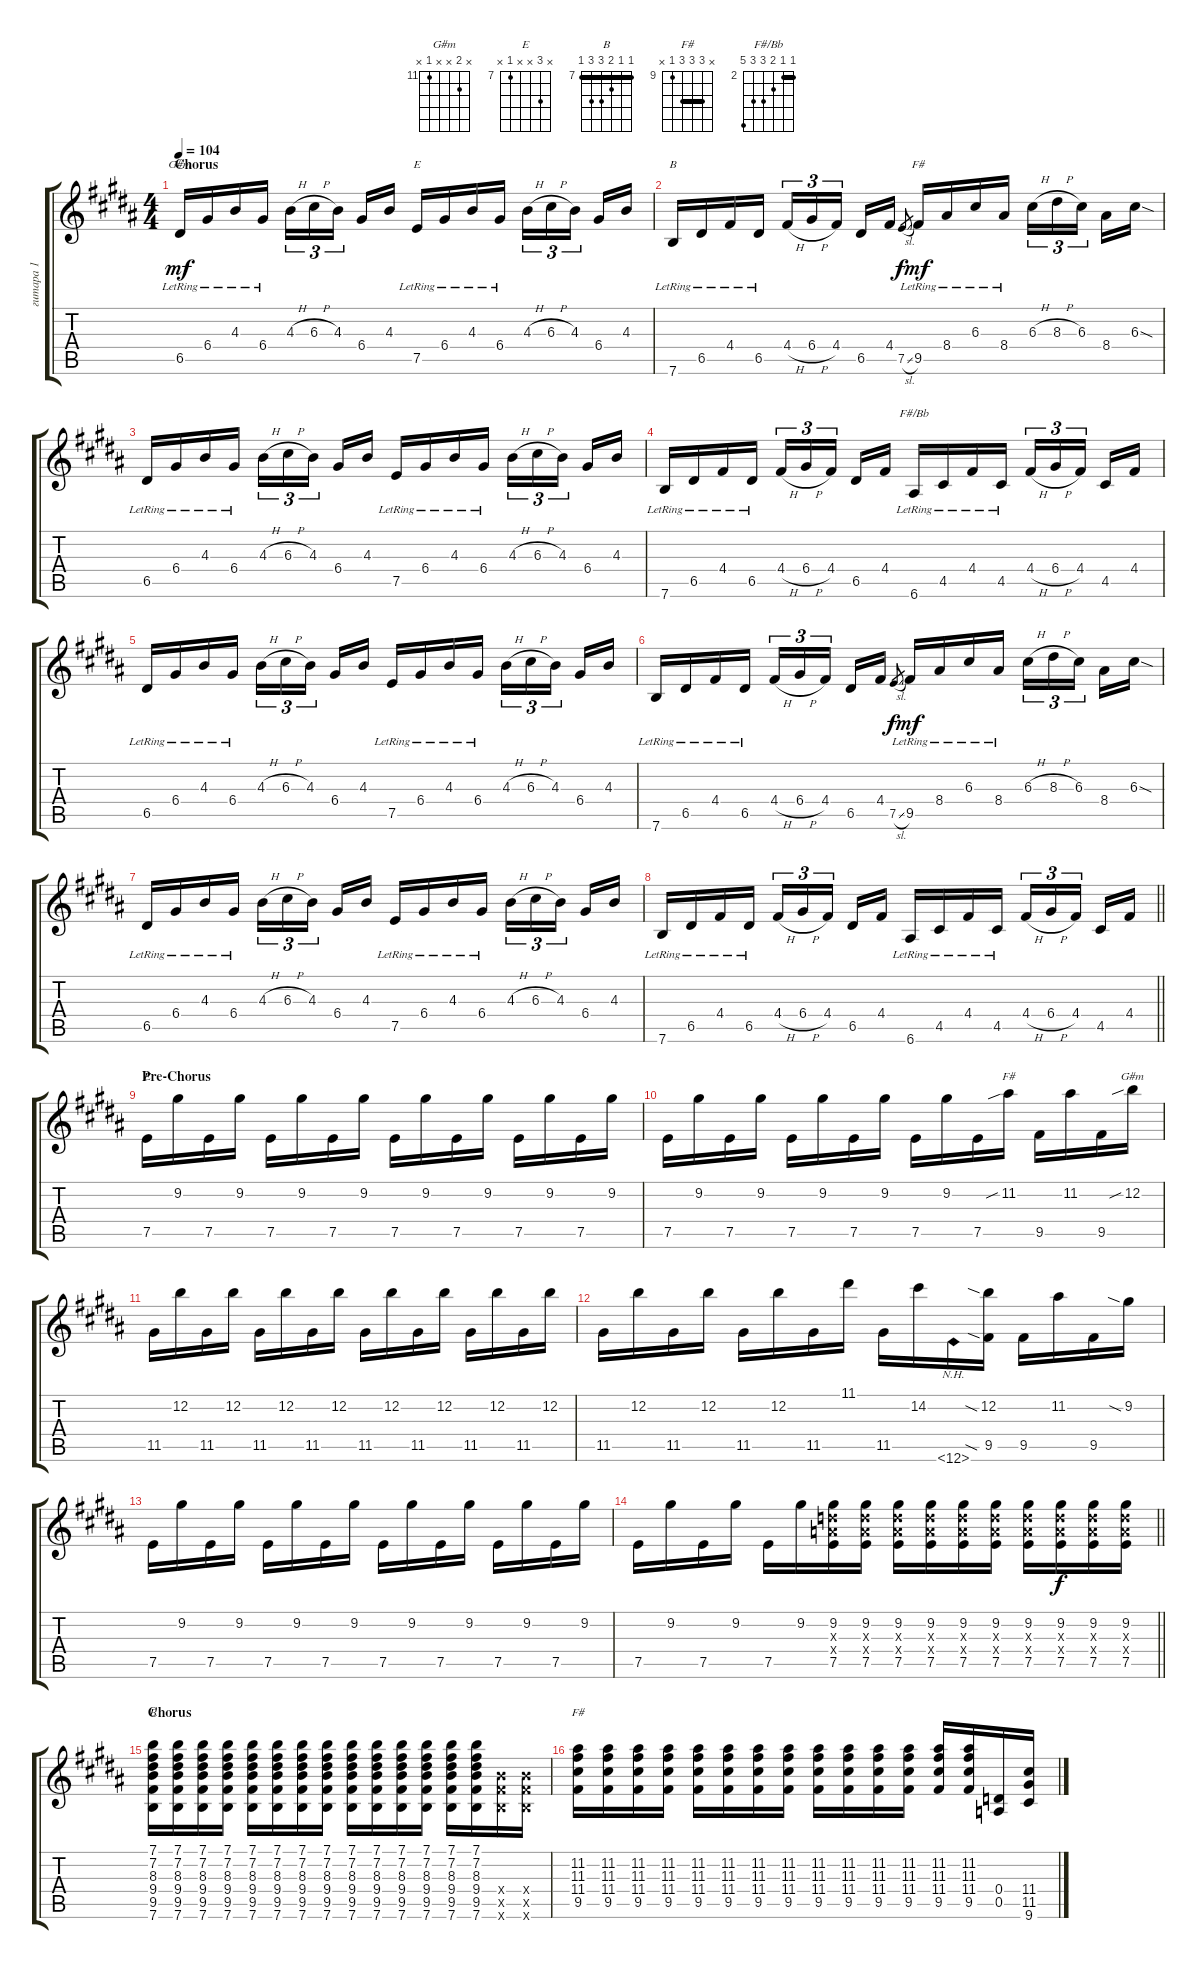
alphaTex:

\track ("гитара 1" "гитара 1") {instrument electricguitarclean}
\staff {score tabs}
\tuning (E4 B3 G3 D3 A2 E2) {hide}
\chord ("G#m" 4 4 4 6 6 4) {firstfret 4 barre 4}
\chord ("E" 4 5 4 6 7 x) {firstfret 4 barre 4}
\chord ("B" x 4 4 4 6 7) {firstfret 4 barre 4}
\chord ("F#" 6 7 6 8 9 x) {firstfret 6 barre 6}
\chord ("F#/Bb" 2 2 3 4 4 6) {firstfret 2 barre 2}
\chord ("E" x 9 x x 7 x) {firstfret 7}
\chord ("F#" x 11 x x 9 x) {firstfret 9}
\chord ("G#m" x 12 x x 11 x) {firstfret 11}
\chord ("B" 7 7 8 9 9 7) {firstfret 7 barre 7}
\chord ("F#" x 11 11 11 9 x) {firstfret 9 barre 11}
\ts (4 4)
\section ("" "Chorus")
\tempo 104
\clef g2
\ks b
6.5{lr}.16{ch "G#m" dy mf} 6.4{lr}.16 4.3{lr}.16 6.4{lr}.16 4.3{h}.16{tu (3 2)} 6.3{h}.16{tu (3 2)} 4.3.16{tu (3 2) beam splitsecondary} 6.4.16 4.3.16 7.5{lr}.16{ch "E"} 6.4{lr}.16 4.3{lr}.16 6.4{lr}.16 4.3{h}.16{tu (3 2)} 6.3{h}.16{tu (3 2)} 4.3.16{tu (3 2) beam splitsecondary} 6.4.16 4.3.16 |
7.6{lr}.16{ch "B"} 6.5{lr}.16 4.4{lr}.16 6.5{lr}.16 4.4{h}.16{tu (3 2)} 6.4{h}.16{tu (3 2)} 4.4.16{tu (3 2) beam splitsecondary} 6.5.16 4.4.16 7.5{sl}.8{gr dy f} 9.5{lr}.16{ch "F#" dy mf} 8.4{lr}.16 6.3{lr}.16 8.4{lr}.16 6.3{h}.16{tu (3 2)} 8.3{h}.16{tu (3 2)} 6.3.16{tu (3 2) beam splitsecondary} 8.4.16 6.3{sod}.16 |
6.5{lr}.16 6.4{lr}.16 4.3{lr}.16 6.4{lr}.16 4.3{h}.16{tu (3 2)} 6.3{h}.16{tu (3 2)} 4.3.16{tu (3 2) beam splitsecondary} 6.4.16 4.3.16 7.5{lr}.16 6.4{lr}.16 4.3{lr}.16 6.4{lr}.16 4.3{h}.16{tu (3 2)} 6.3{h}.16{tu (3 2)} 4.3.16{tu (3 2) beam splitsecondary} 6.4.16 4.3.16 |
7.6{lr}.16 6.5{lr}.16 4.4{lr}.16 6.5{lr}.16 4.4{h}.16{tu (3 2)} 6.4{h}.16{tu (3 2)} 4.4.16{tu (3 2) beam splitsecondary} 6.5.16 4.4.16 6.6{lr}.16{ch "F#/Bb"} 4.5{lr}.16 4.4{lr}.16 4.5{lr}.16 4.4{h}.16{tu (3 2)} 6.4{h}.16{tu (3 2)} 4.4.16{tu (3 2) beam splitsecondary} 4.5.16 4.4.16 |
6.5{lr}.16 6.4{lr}.16 4.3{lr}.16 6.4{lr}.16 4.3{h}.16{tu (3 2)} 6.3{h}.16{tu (3 2)} 4.3.16{tu (3 2) beam splitsecondary} 6.4.16 4.3.16 7.5{lr}.16 6.4{lr}.16 4.3{lr}.16 6.4{lr}.16 4.3{h}.16{tu (3 2)} 6.3{h}.16{tu (3 2)} 4.3.16{tu (3 2) beam splitsecondary} 6.4.16 4.3.16 |
7.6{lr}.16 6.5{lr}.16 4.4{lr}.16 6.5{lr}.16 4.4{h}.16{tu (3 2)} 6.4{h}.16{tu (3 2)} 4.4.16{tu (3 2) beam splitsecondary} 6.5.16 4.4.16 7.5{sl}.8{gr dy f} 9.5{lr}.16{dy mf} 8.4{lr}.16 6.3{lr}.16 8.4{lr}.16 6.3{h}.16{tu (3 2)} 8.3{h}.16{tu (3 2)} 6.3.16{tu (3 2) beam splitsecondary} 8.4.16 6.3{sod}.16 |
6.5{lr}.16 6.4{lr}.16 4.3{lr}.16 6.4{lr}.16 4.3{h}.16{tu (3 2)} 6.3{h}.16{tu (3 2)} 4.3.16{tu (3 2) beam splitsecondary} 6.4.16 4.3.16 7.5{lr}.16 6.4{lr}.16 4.3{lr}.16 6.4{lr}.16 4.3{h}.16{tu (3 2)} 6.3{h}.16{tu (3 2)} 4.3.16{tu (3 2) beam splitsecondary} 6.4.16 4.3.16 |
\barLineRight lightlight
7.6{lr}.16 6.5{lr}.16 4.4{lr}.16 6.5{lr}.16 4.4{h}.16{tu (3 2)} 6.4{h}.16{tu (3 2)} 4.4.16{tu (3 2) beam splitsecondary} 6.5.16 4.4.16 6.6{lr}.16 4.5{lr}.16 4.4{lr}.16 4.5{lr}.16 4.4{h}.16{tu (3 2)} 6.4{h}.16{tu (3 2)} 4.4.16{tu (3 2) beam splitsecondary} 4.5.16 4.4.16 |
\section ("" "Pre-Chorus")
7.5.16{ch "E"} 9.2.16 7.5.16 9.2.16 7.5.16 9.2.16 7.5.16 9.2.16 7.5.16 9.2.16 7.5.16 9.2.16 7.5.16 9.2.16 7.5.16 9.2.16 |
7.5.16 9.2.16 7.5.16 9.2.16 7.5.16 9.2.16 7.5.16 9.2.16 7.5.16 9.2.16 7.5.16 11.2{sib}.16{ch "F#"} 9.5.16 11.2.16 9.5.16 12.2{sib}.16{ch "G#m"} |
11.5.16 12.2.16 11.5.16 12.2.16 11.5.16 12.2.16 11.5.16 12.2.16 11.5.16 12.2.16 11.5.16 12.2.16 11.5.16 12.2.16 11.5.16 12.2.16 |
11.5.16 12.2.16 11.5.16 12.2.16 11.5.16 12.2.16 11.5.16 11.1.16 11.5.16 14.2.16 12.6{nh}.16 (12.2{sia} 9.5{sia}).16 9.5.16 11.2.16 9.5.16 9.2{sia}.16 |
7.5.16 9.2.16 7.5.16 9.2.16 7.5.16 9.2.16 7.5.16 9.2.16 7.5.16 9.2.16 7.5.16 9.2.16 7.5.16 9.2.16 7.5.16 9.2.16 |
\barLineRight lightlight
7.5.16 9.2.16 7.5.16 9.2.16 7.5.16 9.2.16 (9.2 7.3{x} 7.4{x} 7.5).16 (9.2 7.3{x} 7.4{x} 7.5).16 (9.2 7.3{x} 7.4{x} 7.5).16 (9.2 7.3{x} 7.4{x} 7.5).16 (9.2 7.3{x} 7.4{x} 7.5).16 (9.2 7.3{x} 7.4{x} 7.5).16 (9.2 7.3{x} 7.4{x} 7.5).16 (9.2 7.3{x} 7.4{x} 7.5).16{dy f} (9.2 7.3{x} 7.4{x} 7.5).16 (9.2 7.3{x} 7.4{x} 7.5).16 |
\section ("" "Chorus")
(7.1 7.2 8.3 9.4 9.5 7.6).16{ch "B"} (7.1 7.2 8.3 9.4 9.5 7.6).16 (7.1 7.2 8.3 9.4 9.5 7.6).16 (7.1 7.2 8.3 9.4 9.5 7.6).16 (7.1 7.2 8.3 9.4 9.5 7.6).16 (7.1 7.2 8.3 9.4 9.5 7.6).16 (7.1 7.2 8.3 9.4 9.5 7.6).16 (7.1 7.2 8.3 9.4 9.5 7.6).16 (7.1 7.2 8.3 9.4 9.5 7.6).16 (7.1 7.2 8.3 9.4 9.5 7.6).16 (7.1 7.2 8.3 9.4 9.5 7.6).16 (7.1 7.2 8.3 9.4 9.5 7.6).16 (7.1 7.2 8.3 9.4 9.5 7.6).16 (7.1 7.2 8.3 9.4 9.5 7.6).16 (9.4{x} 9.5{x} 7.6{x}).16 (9.4{x} 9.5{x} 7.6{x}).16 |
(11.2 11.3 11.4 9.5).16{ch "F#"} (11.2 11.3 11.4 9.5).16 (11.2 11.3 11.4 9.5).16 (11.2 11.3 11.4 9.5).16 (11.2 11.3 11.4 9.5).16 (11.2 11.3 11.4 9.5).16 (11.2 11.3 11.4 9.5).16 (11.2 11.3 11.4 9.5).16 (11.2 11.3 11.4 9.5).16 (11.2 11.3 11.4 9.5).16 (11.2 11.3 11.4 9.5).16 (11.2 11.3 11.4 9.5).16 (11.2 11.3 11.4 9.5).16 (11.2 11.3 11.4 9.5).16 (0.4 0.5).16 (11.4 11.5 9.6).16
